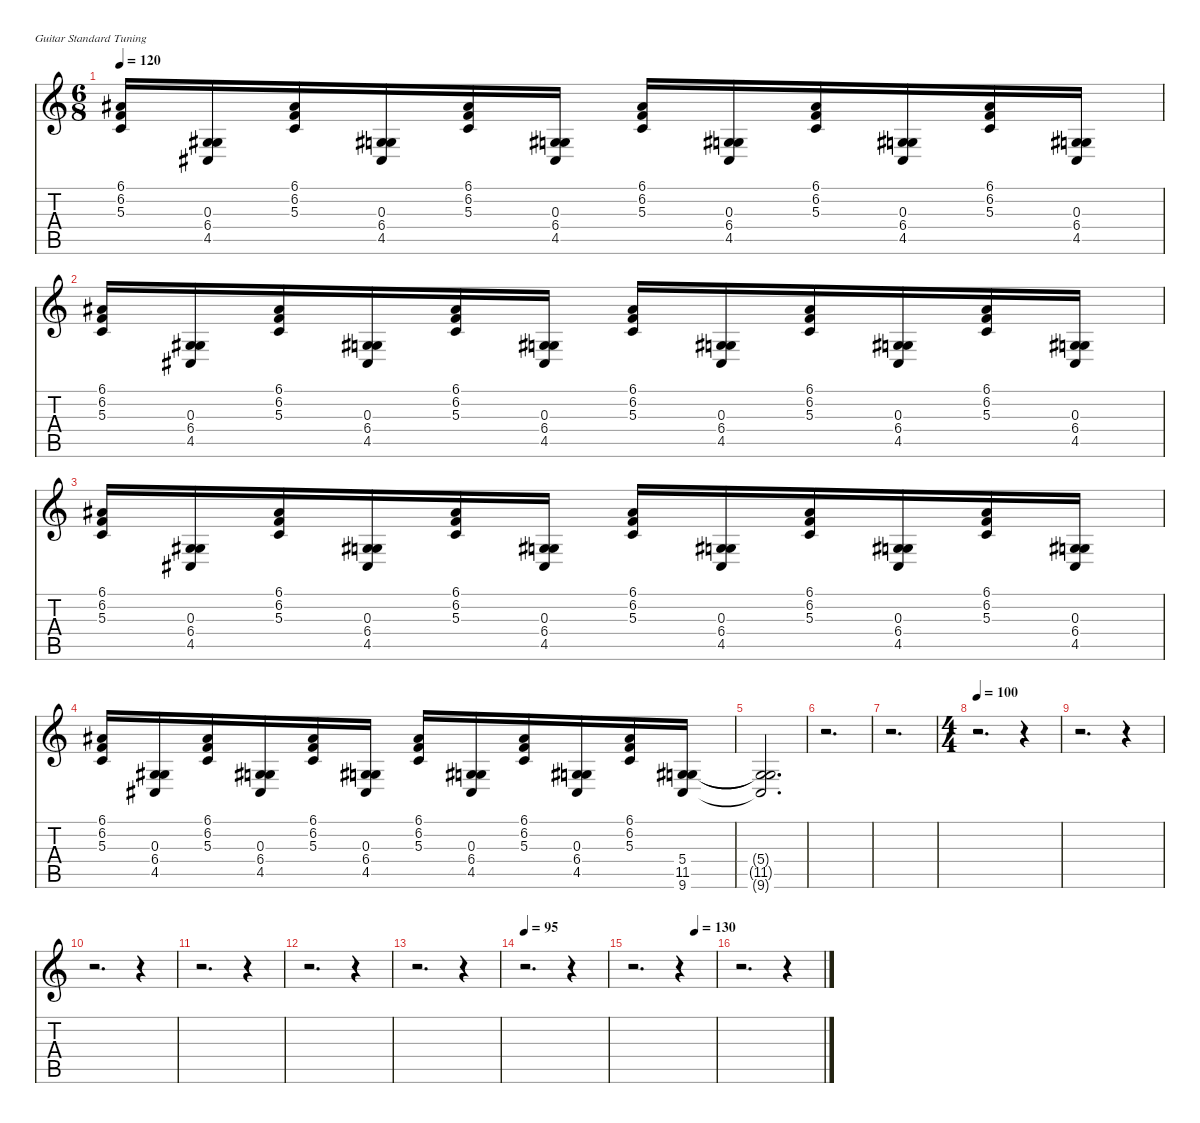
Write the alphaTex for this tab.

\defaultSystemsLayout 4
\hideDynamics
\bracketExtendMode nobrackets
\singleTrackTrackNamePolicy hidden
\multiTrackTrackNamePolicy hidden
\firstSystemTrackNameMode fullname
\firstSystemTrackNameOrientation horizontal
\otherSystemsTrackNameOrientation horizontal
\track ("High strings" "vla.") {instrument viola}
\staff {score tabs}
\tuning (E4 B3 G3 D3 A2 E2)
\ts (6 8)
\tempo 120
\clef g2
\ks c
(6.1{acc #} 6.2 5.3).16{dy f beam Up} (0.3 6.4{acc #} 4.5{acc #}).16{beam Up} (6.1{acc #} 6.2 5.3).16{beam Up} (0.3 6.4{acc #} 4.5{acc #}).16{beam Up} (6.1{acc #} 6.2 5.3).16{beam Up} (0.3 6.4{acc #} 4.5{acc #}).16{beam Up} (6.1{acc #} 6.2 5.3).16{beam Up} (0.3 6.4{acc #} 4.5{acc #}).16{beam Up} (6.1{acc #} 6.2 5.3).16{beam Up} (0.3 6.4{acc #} 4.5{acc #}).16{beam Up} (6.1{acc #} 6.2 5.3).16{beam Up} (0.3 6.4{acc #} 4.5{acc #}).16{beam Up} |
(6.1{acc #} 6.2 5.3).16{beam Up} (0.3 6.4{acc #} 4.5{acc #}).16{beam Up} (6.1{acc #} 6.2 5.3).16{beam Up} (0.3 6.4{acc #} 4.5{acc #}).16{beam Up} (6.1{acc #} 6.2 5.3).16{beam Up} (0.3 6.4{acc #} 4.5{acc #}).16{beam Up} (6.1{acc #} 6.2 5.3).16{beam Up} (0.3 6.4{acc #} 4.5{acc #}).16{beam Up} (6.1{acc #} 6.2 5.3).16{beam Up} (0.3 6.4{acc #} 4.5{acc #}).16{beam Up} (6.1{acc #} 6.2 5.3).16{beam Up} (0.3 6.4{acc #} 4.5{acc #}).16{beam Up} |
(6.1{acc #} 6.2 5.3).16{beam Up} (0.3 6.4{acc #} 4.5{acc #}).16{beam Up} (6.1{acc #} 6.2 5.3).16{beam Up} (0.3 6.4{acc #} 4.5{acc #}).16{beam Up} (6.1{acc #} 6.2 5.3).16{beam Up} (0.3 6.4{acc #} 4.5{acc #}).16{beam Up} (6.1{acc #} 6.2 5.3).16{beam Up} (0.3 6.4{acc #} 4.5{acc #}).16{beam Up} (6.1{acc #} 6.2 5.3).16{beam Up} (0.3 6.4{acc #} 4.5{acc #}).16{beam Up} (6.1{acc #} 6.2 5.3).16{beam Up} (0.3 6.4{acc #} 4.5{acc #}).16{beam Up} |
(6.1{acc #} 6.2 5.3).16{beam Up} (0.3 6.4{acc #} 4.5{acc #}).16{beam Up} (6.1{acc #} 6.2 5.3).16{beam Up} (0.3 6.4{acc #} 4.5{acc #}).16{beam Up} (6.1{acc #} 6.2 5.3).16{beam Up} (0.3 6.4{acc #} 4.5{acc #}).16{beam Up} (6.1{acc #} 6.2 5.3).16{beam Up} (0.3 6.4{acc #} 4.5{acc #}).16{beam Up} (6.1{acc #} 6.2 5.3).16{beam Up} (0.3 6.4{acc #} 4.5{acc #}).16{beam Up} (6.1{acc #} 6.2 5.3).16{beam Up} (5.4 11.5{acc #} 9.6{acc #}).16{beam Up} |
(5.4{t} 11.5{t acc #} 9.6{t acc #}).2{d beam Up} |
r.2{d beam Down} |
r.2{d beam Down} |
\ts (4 4)
\tempo 100
r.2{d beam Down} r.4{beam Down} |
r.2{d beam Down} r.4{beam Down} |
r.2{d beam Down} r.4{beam Down} |
r.2{d beam Down} r.4{beam Down} |
r.2{d beam Down} r.4{beam Down} |
r.2{d beam Down} r.4{beam Down} |
\tempo 95
r.2{d beam Down} r.4{beam Down} |
\tempo (130 0.75)
r.2{d beam Down} r.4{beam Down} |
r.2{d beam Down} r.4{beam Down}
